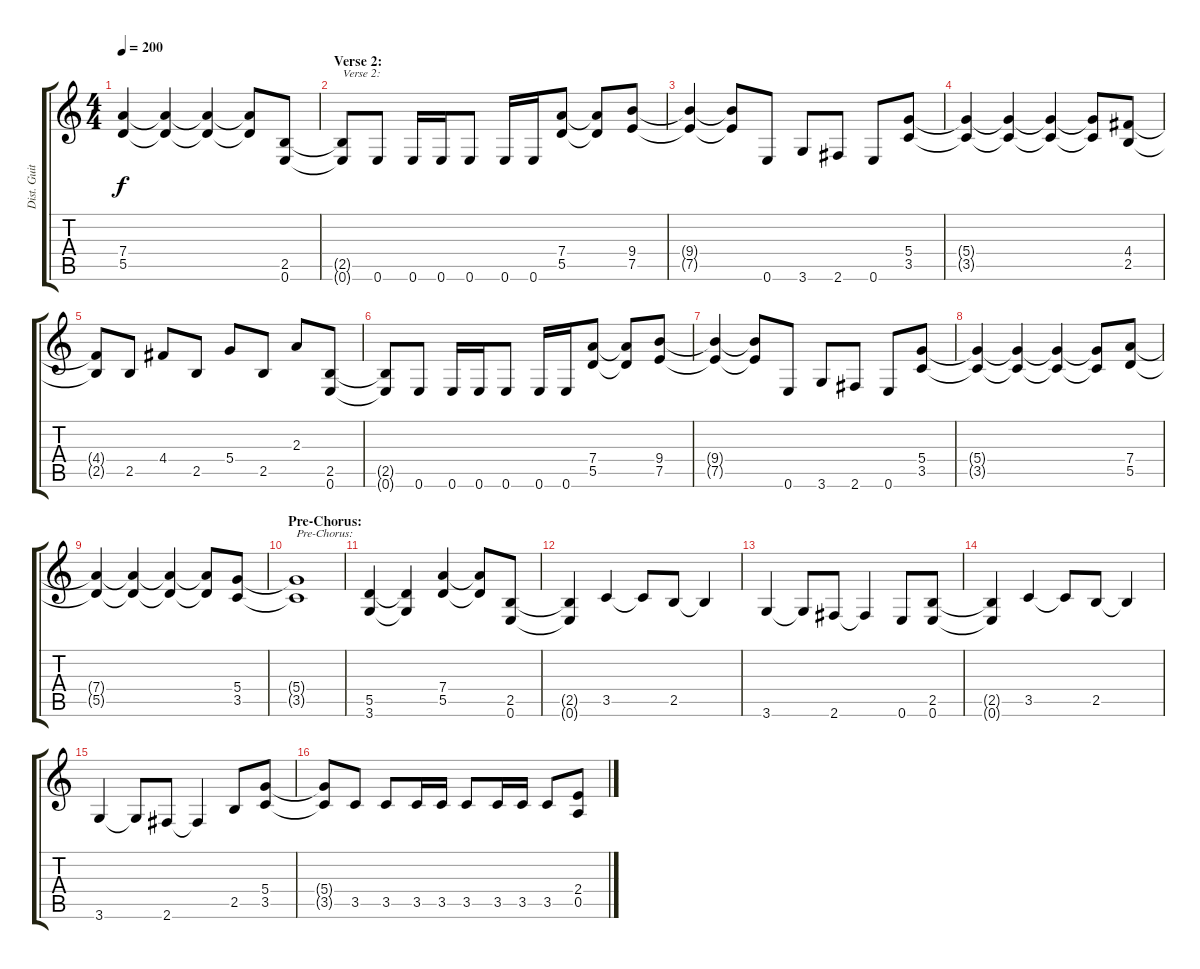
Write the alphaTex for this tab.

\track ("Dist. Guitar 1" "Dist. Guit") {instrument distortionguitar}
\staff {score tabs}
\tuning (E4 B3 G3 D3 A2 E2) {hide}
\ts (4 4)
\tempo 200
\clef g2
\ks c
(7.4{t} 5.5{t}).4{dy f} (7.4{t} 5.5{t}).4 (7.4{t} 5.5{t}).4 (7.4{t} 5.5{t}).8 (2.5 0.6).8 |
\section ("" "Verse 2:")
(2.5{t} 0.6{t}).8{txt "Verse 2:"} 0.6.8 0.6.16 0.6.16 0.6.8 0.6.16 0.6.16 (7.4 5.5).8 (7.4{t} 5.5{t}).8 (9.4 7.5).8 |
(9.4{t} 7.5{t}).4 (9.4{t} 7.5{t}).8 0.6.8 3.6.8 2.6.8 0.6.8 (5.4 3.5).8 |
(5.4{t} 3.5{t}).4 (5.4{t} 3.5{t}).4 (5.4{t} 3.5{t}).4 (5.4{t} 3.5{t}).8 (4.4 2.5).8 |
(4.4{t} 2.5{t}).8 2.5.8 4.4.8 2.5.8 5.4.8 2.5.8 2.3.8 (2.5 0.6).8 |
(2.5{t} 0.6{t}).8 0.6.8 0.6.16 0.6.16 0.6.8 0.6.16 0.6.16 (7.4 5.5).8 (7.4{t} 5.5{t}).8 (9.4 7.5).8 |
(9.4{t} 7.5{t}).4 (9.4{t} 7.5{t}).8 0.6.8 3.6.8 2.6.8 0.6.8 (5.4 3.5).8 |
(5.4{t} 3.5{t}).4 (5.4{t} 3.5{t}).4 (5.4{t} 3.5{t}).4 (5.4{t} 3.5{t}).8 (7.4 5.5).8 |
(7.4{t} 5.5{t}).4 (7.4{t} 5.5{t}).4 (7.4{t} 5.5{t}).4 (7.4{t} 5.5{t}).8 (5.4 3.5).8 |
\section ("" "Pre-Chorus:")
(5.4{t} 3.5{t}).1{txt "Pre-Chorus:"} |
(5.5 3.6).4 (5.5{t} 3.6{t}).4 (7.4 5.5).4 (7.4{t} 5.5{t}).8 (2.5 0.6).8 |
(2.5{t} 0.6{t}).4 3.5.4 3.5{t}.8 2.5.8 2.5{t}.4 |
3.6.4 3.6{t}.8 2.6.8 2.6{t}.4 0.6.8 (2.5 0.6).8 |
(2.5{t} 0.6{t}).4 3.5.4 3.5{t}.8 2.5.8 2.5{t}.4 |
3.6.4 3.6{t}.8 2.6.8 2.6{t}.4 2.5.8 (5.4 3.5).8 |
(5.4{t} 3.5{t}).8 3.5.8 3.5.8 3.5.16 3.5.16 3.5.8 3.5.16 3.5.16 3.5.8 (2.4 0.5).8
